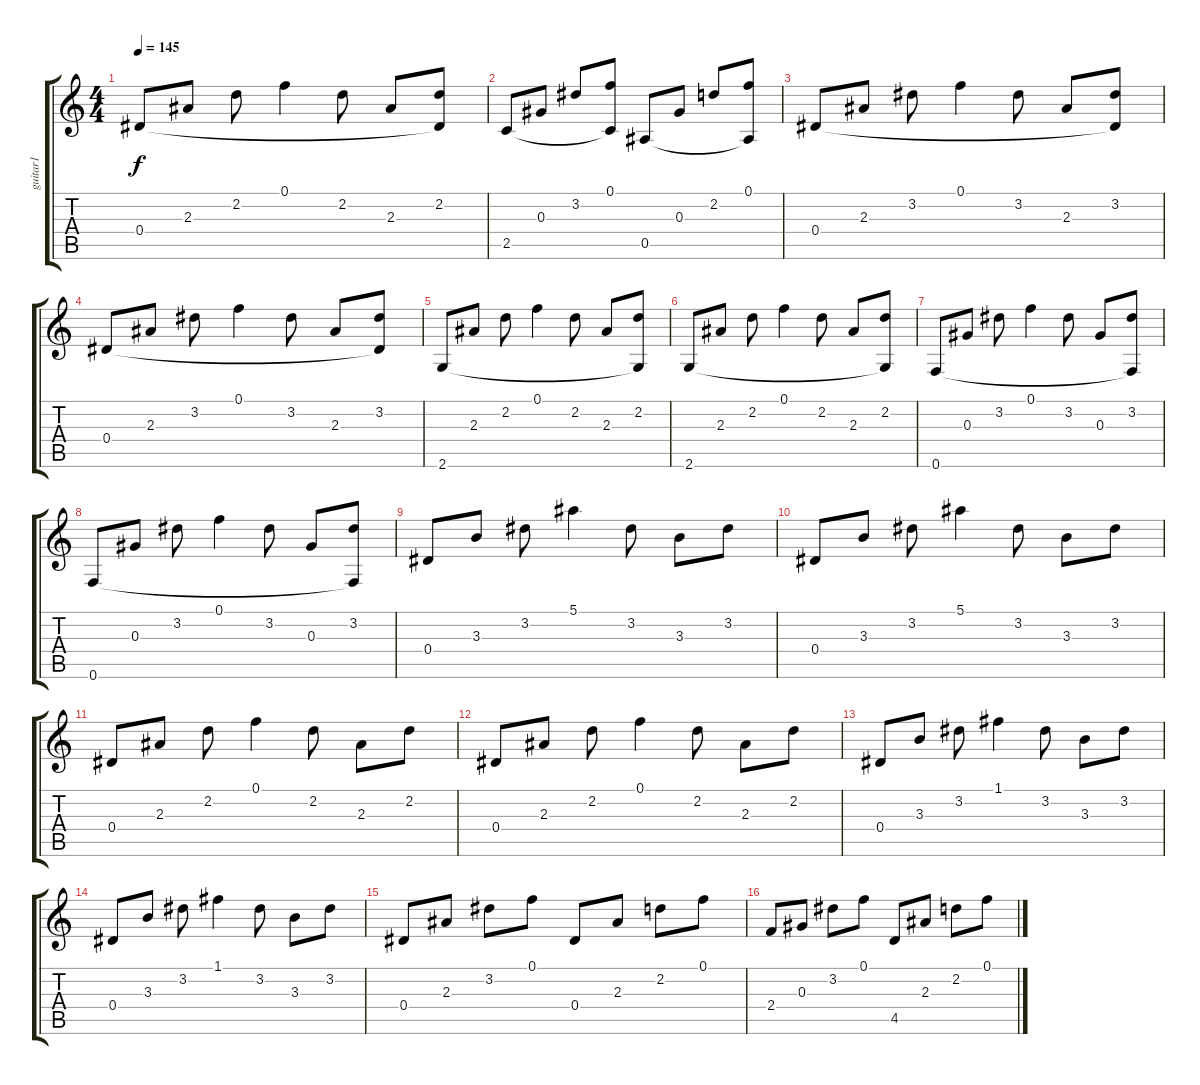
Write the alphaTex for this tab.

\track ("guitar1" "guitar1") {instrument acousticguitarsteel}
\staff {score tabs}
\tuning (F4 C4 Ab3 Eb3 Bb2 F2) {hide}
\ts (4 4)
\tempo 145
\clef g2
\ks c
0.4.8{dy f} 2.3.8 2.2.8 0.1.4 2.2.8 2.3.8 (2.2 0.4{t}).8 |
2.5.8 0.3.8 3.2.8 (0.1 2.5{t}).8 0.5.8 0.3.8 2.2.8 (0.1 0.5{t}).8 |
0.4.8 2.3.8 3.2.8 0.1.4 3.2.8 2.3.8 (3.2 0.4{t}).8 |
0.4.8 2.3.8 3.2.8 0.1.4 3.2.8 2.3.8 (3.2 0.4{t}).8 |
2.6.8 2.3.8 2.2.8 0.1.4 2.2.8 2.3.8 (2.2 2.6{t}).8 |
2.6.8 2.3.8 2.2.8 0.1.4 2.2.8 2.3.8 (2.2 2.6{t}).8 |
0.6.8 0.3.8 3.2.8 0.1.4 3.2.8 0.3.8 (3.2 0.6{t}).8 |
0.6.8 0.3.8 3.2.8 0.1.4 3.2.8 0.3.8 (3.2 0.6{t}).8 |
0.4.8 3.3.8 3.2.8 5.1.4 3.2.8 3.3.8 3.2.8 |
0.4.8 3.3.8 3.2.8 5.1.4 3.2.8 3.3.8 3.2.8 |
0.4.8 2.3.8 2.2.8 0.1.4 2.2.8 2.3.8 2.2.8 |
0.4.8 2.3.8 2.2.8 0.1.4 2.2.8 2.3.8 2.2.8 |
0.4.8 3.3.8 3.2.8 1.1.4 3.2.8 3.3.8 3.2.8 |
0.4.8 3.3.8 3.2.8 1.1.4 3.2.8 3.3.8 3.2.8 |
0.4.8 2.3.8 3.2.8 0.1.8 0.4.8 2.3.8 2.2.8 0.1.8 |
2.4.8 0.3.8 3.2.8 0.1.8 4.5.8 2.3.8 2.2.8 0.1.8
